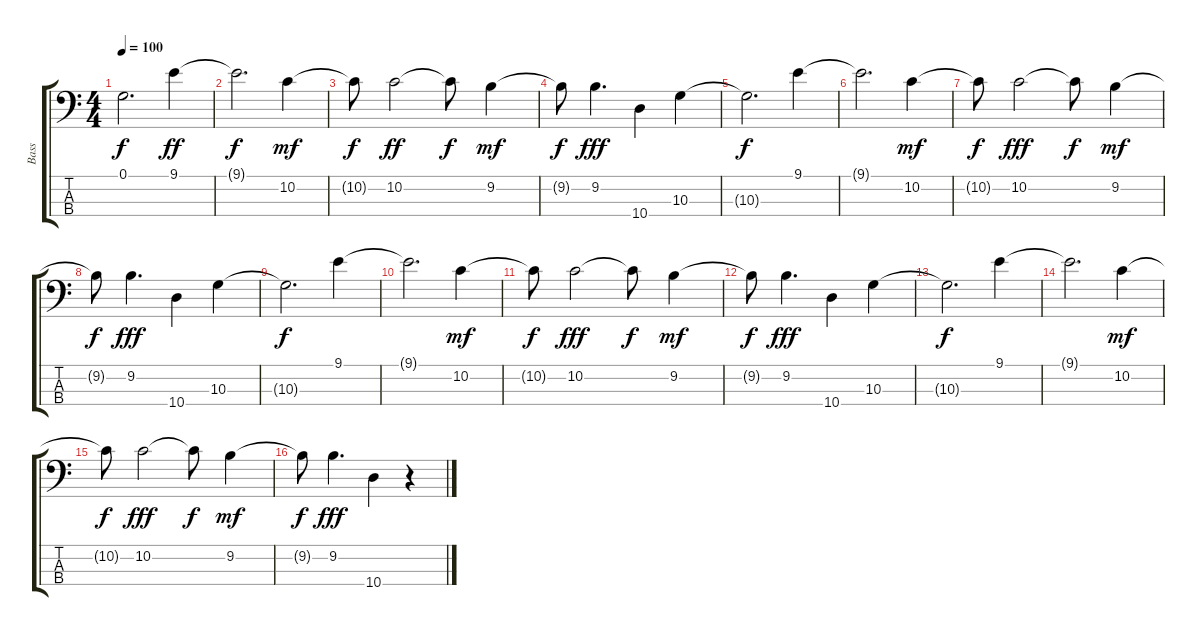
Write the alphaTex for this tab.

\track ("Bass" "Bass") {instrument electricbasspick}
\staff {score tabs}
\tuning (G2 D2 A1 E1) {hide}
\ts (4 4)
\tempo 100
\clef f4
\ks c
0.1{t}.2{d dy f} 9.1.4{dy ff} |
9.1{t}.2{d dy f} 10.2.4{dy mf} |
10.2{t}.8{dy f} 10.2.2{dy ff} 10.2{t}.8{dy f} 9.2.4{dy mf} |
9.2{t}.8{dy f} 9.2.4{d dy fff} 10.4.4 10.3.4 |
10.3{t}.2{d dy f} 9.1.4 |
9.1{t}.2{d} 10.2.4{dy mf} |
10.2{t}.8{dy f} 10.2.2{dy fff} 10.2{t}.8{dy f} 9.2.4{dy mf} |
9.2{t}.8{dy f} 9.2.4{d dy fff} 10.4.4 10.3.4 |
10.3{t}.2{d dy f} 9.1.4 |
9.1{t}.2{d} 10.2.4{dy mf} |
10.2{t}.8{dy f} 10.2.2{dy fff} 10.2{t}.8{dy f} 9.2.4{dy mf} |
9.2{t}.8{dy f} 9.2.4{d dy fff} 10.4.4 10.3.4 |
10.3{t}.2{d dy f} 9.1.4 |
9.1{t}.2{d} 10.2.4{dy mf} |
10.2{t}.8{dy f} 10.2.2{dy fff} 10.2{t}.8{dy f} 9.2.4{dy mf} |
9.2{t}.8{dy f} 9.2.4{d dy fff} 10.4.4 r.4
